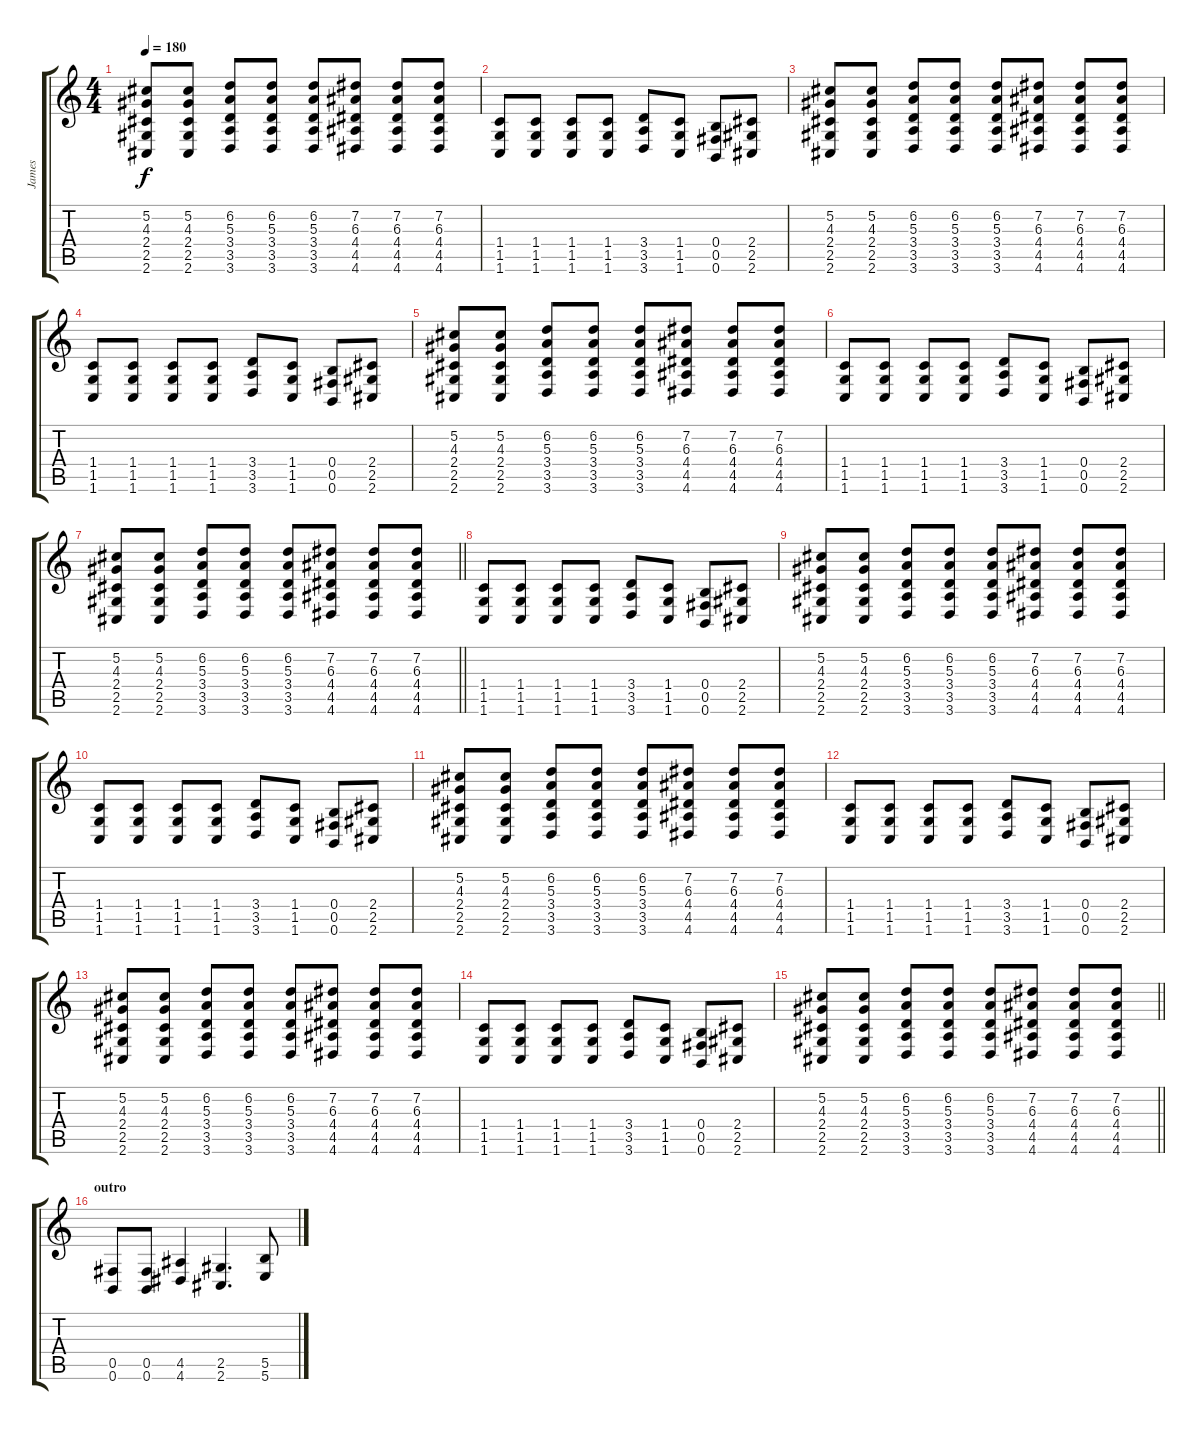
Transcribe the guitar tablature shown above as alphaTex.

\track ("James" "James") {instrument distortionguitar}
\staff {score tabs}
\tuning (Db4 Ab3 E3 B2 Gb2 B1) {hide}
\ts (4 4)
\tempo 180
\clef g2
\ks c
(5.2 4.3 2.4 2.5 2.6).8{dy f} (5.2 4.3 2.4 2.5 2.6).8 (6.2 5.3 3.4 3.5 3.6).8 (6.2 5.3 3.4 3.5 3.6).8 (6.2 5.3 3.4 3.5 3.6).8 (7.2 6.3 4.4 4.5 4.6).8 (7.2 6.3 4.4 4.5 4.6).8 (7.2 6.3 4.4 4.5 4.6).8 |
(1.4 1.5 1.6).8{instrument distortionguitar} (1.4 1.5 1.6).8 (1.4 1.5 1.6).8 (1.4 1.5 1.6).8 (3.4 3.5 3.6).8 (1.4 1.5 1.6).8 (0.4 0.5 0.6).8 (2.4 2.5 2.6).8 |
(5.2 4.3 2.4 2.5 2.6).8 (5.2 4.3 2.4 2.5 2.6).8 (6.2 5.3 3.4 3.5 3.6).8 (6.2 5.3 3.4 3.5 3.6).8 (6.2 5.3 3.4 3.5 3.6).8 (7.2 6.3 4.4 4.5 4.6).8 (7.2 6.3 4.4 4.5 4.6).8 (7.2 6.3 4.4 4.5 4.6).8 |
(1.4 1.5 1.6).8{instrument distortionguitar} (1.4 1.5 1.6).8 (1.4 1.5 1.6).8 (1.4 1.5 1.6).8 (3.4 3.5 3.6).8 (1.4 1.5 1.6).8 (0.4 0.5 0.6).8 (2.4 2.5 2.6).8 |
(5.2 4.3 2.4 2.5 2.6).8 (5.2 4.3 2.4 2.5 2.6).8 (6.2 5.3 3.4 3.5 3.6).8 (6.2 5.3 3.4 3.5 3.6).8 (6.2 5.3 3.4 3.5 3.6).8 (7.2 6.3 4.4 4.5 4.6).8 (7.2 6.3 4.4 4.5 4.6).8 (7.2 6.3 4.4 4.5 4.6).8 |
(1.4 1.5 1.6).8{instrument distortionguitar} (1.4 1.5 1.6).8 (1.4 1.5 1.6).8 (1.4 1.5 1.6).8 (3.4 3.5 3.6).8 (1.4 1.5 1.6).8 (0.4 0.5 0.6).8 (2.4 2.5 2.6).8 |
\barLineRight lightlight
(5.2 4.3 2.4 2.5 2.6).8 (5.2 4.3 2.4 2.5 2.6).8 (6.2 5.3 3.4 3.5 3.6).8 (6.2 5.3 3.4 3.5 3.6).8 (6.2 5.3 3.4 3.5 3.6).8 (7.2 6.3 4.4 4.5 4.6).8 (7.2 6.3 4.4 4.5 4.6).8 (7.2 6.3 4.4 4.5 4.6).8 |
\section ("" "")
(1.4 1.5 1.6).8{instrument distortionguitar} (1.4 1.5 1.6).8 (1.4 1.5 1.6).8 (1.4 1.5 1.6).8 (3.4 3.5 3.6).8 (1.4 1.5 1.6).8 (0.4 0.5 0.6).8 (2.4 2.5 2.6).8 |
(5.2 4.3 2.4 2.5 2.6).8 (5.2 4.3 2.4 2.5 2.6).8 (6.2 5.3 3.4 3.5 3.6).8 (6.2 5.3 3.4 3.5 3.6).8 (6.2 5.3 3.4 3.5 3.6).8 (7.2 6.3 4.4 4.5 4.6).8 (7.2 6.3 4.4 4.5 4.6).8 (7.2 6.3 4.4 4.5 4.6).8 |
(1.4 1.5 1.6).8{instrument distortionguitar} (1.4 1.5 1.6).8 (1.4 1.5 1.6).8 (1.4 1.5 1.6).8 (3.4 3.5 3.6).8 (1.4 1.5 1.6).8 (0.4 0.5 0.6).8 (2.4 2.5 2.6).8 |
(5.2 4.3 2.4 2.5 2.6).8 (5.2 4.3 2.4 2.5 2.6).8 (6.2 5.3 3.4 3.5 3.6).8 (6.2 5.3 3.4 3.5 3.6).8 (6.2 5.3 3.4 3.5 3.6).8 (7.2 6.3 4.4 4.5 4.6).8 (7.2 6.3 4.4 4.5 4.6).8 (7.2 6.3 4.4 4.5 4.6).8 |
(1.4 1.5 1.6).8{instrument distortionguitar} (1.4 1.5 1.6).8 (1.4 1.5 1.6).8 (1.4 1.5 1.6).8 (3.4 3.5 3.6).8 (1.4 1.5 1.6).8 (0.4 0.5 0.6).8 (2.4 2.5 2.6).8 |
(5.2 4.3 2.4 2.5 2.6).8 (5.2 4.3 2.4 2.5 2.6).8 (6.2 5.3 3.4 3.5 3.6).8 (6.2 5.3 3.4 3.5 3.6).8 (6.2 5.3 3.4 3.5 3.6).8 (7.2 6.3 4.4 4.5 4.6).8 (7.2 6.3 4.4 4.5 4.6).8 (7.2 6.3 4.4 4.5 4.6).8 |
(1.4 1.5 1.6).8{instrument distortionguitar} (1.4 1.5 1.6).8 (1.4 1.5 1.6).8 (1.4 1.5 1.6).8 (3.4 3.5 3.6).8 (1.4 1.5 1.6).8 (0.4 0.5 0.6).8 (2.4 2.5 2.6).8 |
\barLineRight lightlight
(5.2 4.3 2.4 2.5 2.6).8 (5.2 4.3 2.4 2.5 2.6).8 (6.2 5.3 3.4 3.5 3.6).8 (6.2 5.3 3.4 3.5 3.6).8 (6.2 5.3 3.4 3.5 3.6).8 (7.2 6.3 4.4 4.5 4.6).8 (7.2 6.3 4.4 4.5 4.6).8 (7.2 6.3 4.4 4.5 4.6).8 |
\section ("" "outro")
(0.5 0.6).8 (0.5 0.6).8 (4.5 4.6).4 (2.5 2.6).4{d} (5.5 5.6).8
